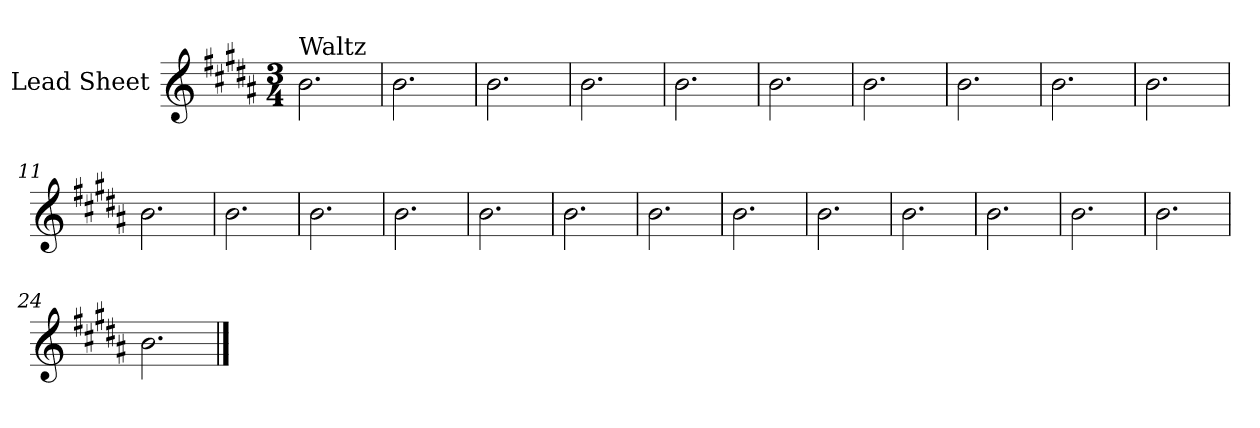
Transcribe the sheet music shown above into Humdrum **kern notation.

**kern
*part1
*staff1
*I"Lead Sheet
*clefG2
*k[f#c#g#d#a#]
*B:
*M3/4
=1
!LO:TX:a:t=Waltz
2.b\
=2
2.b\
=3
2.b\
=4
2.b\
!!LO:LB:g=z
=5
2.b\
=6
2.b\
=7
2.b\
=8
2.b\
!!LO:LB:g=z
=9
2.b\
=10
2.b\
=11
2.b\
=12
2.b\
!!LO:LB:g=z
=13
2.b\
=14
2.b\
=15
2.b\
=16
2.b\
!!LO:LB:g=z
=17
2.b\
=18
2.b\
=19
2.b\
=20
2.b\
!!LO:LB:g=z
=21
2.b\
=22
2.b\
=23
2.b\
=24
2.b\
==
*-
